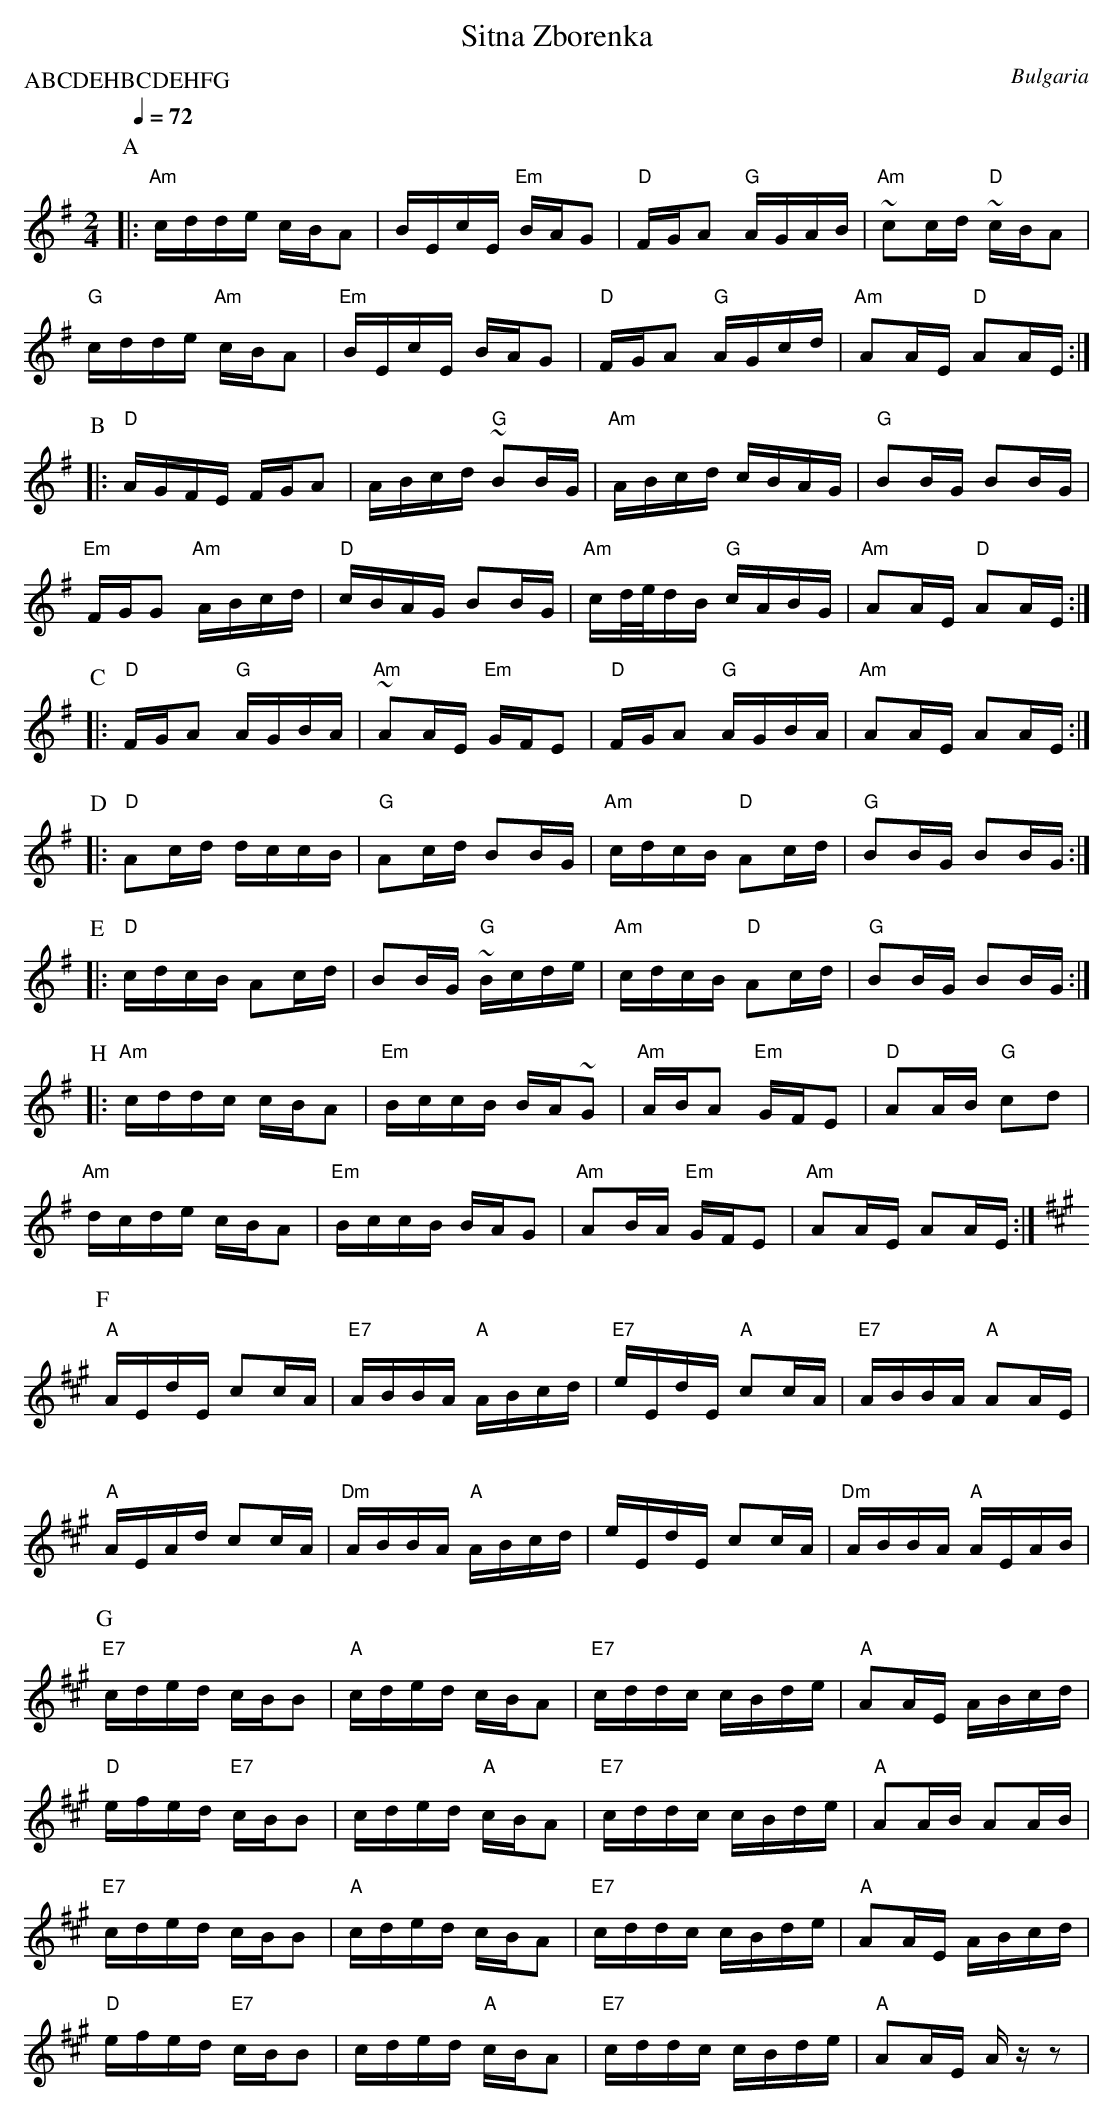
X:1
T:Sitna Zborenka
L:1/16
O:Bulgaria
M:2/4
Q:1/4=72
P:ABCDEHBCDEHFG
K:Em
P:A
|:"Am"cdde cBA2| BEcE "Em" BAG2 |"D" FGA2 "G" AGAB|"Am" ~c2cd "D" ~cBA2|
"G" cdde "Am" cBA2|"Em" BEcE BAG2 |"D" FGA2 "G" AGcd|"Am" A2AE "D" A2AE :|
P:B
|:"D" AGFE FGA2| ABcd "G" ~B2BG|"Am" ABcd cBAG|"G" B2BG B2BG|
"Em" FGG2 "Am" ABcd|"D" cBAG B2BG|\
"Am" cd/2e/2dB "G" cABG |"Am" A2AE "D" A2AE:|
P:C
|:"D" FGA2 "G" AGBA|"Am" ~A2AE "Em" GFE2|"D" FGA2 "G" AGBA|"Am" A2AE A2AE:|
P:D
|:"D" A2cd dccB|"G" A2cd B2BG |"Am" cdcB "D" A2cd|"G" B2BG B2BG:|
P:E
|:"D" cdcB A2cd | B2BG "G" ~Bcde|"Am" cdcB "D" A2cd|"G" B2BG B2BG:|
P:H
|:"Am" cddc cBA2|"Em" BccB BA~G2 |"Am" ABA2 "Em" GFE2 |"D" A2AB "G" c2d2|
"Am" dcde cBA2|"Em" BccB BAG2 |"Am" A2BA "Em" GFE2 |"Am" A2AE A2AE:|
K:F#m
P:F
"A" AEdE c2cA |"E7" ABBA "A" ABcd|"E7"  eEdE "A" c2cA|"E7" ABBA "A" A2AE|
"A" AEAd c2cA |"Dm" ABBA "A" ABcd| eEdE c2cA |"Dm" ABBA "A" AEAB|
P:G
"E7" cded cBB2|"A" cded cBA2|"E7" cddc cBde|"A" A2AE ABcd|
"D" efed "E7" cBB2| cded "A" cBA2|"E7" cddc cBde|"A" A2AB A2AB |
"E7" cded cBB2|"A" cded cBA2|"E7" cddc cBde|"A" A2AE ABcd|
"D" efed "E7" cBB2| cded "A" cBA2|"E7" cddc cBde|"A" A2AE Azz2 |
